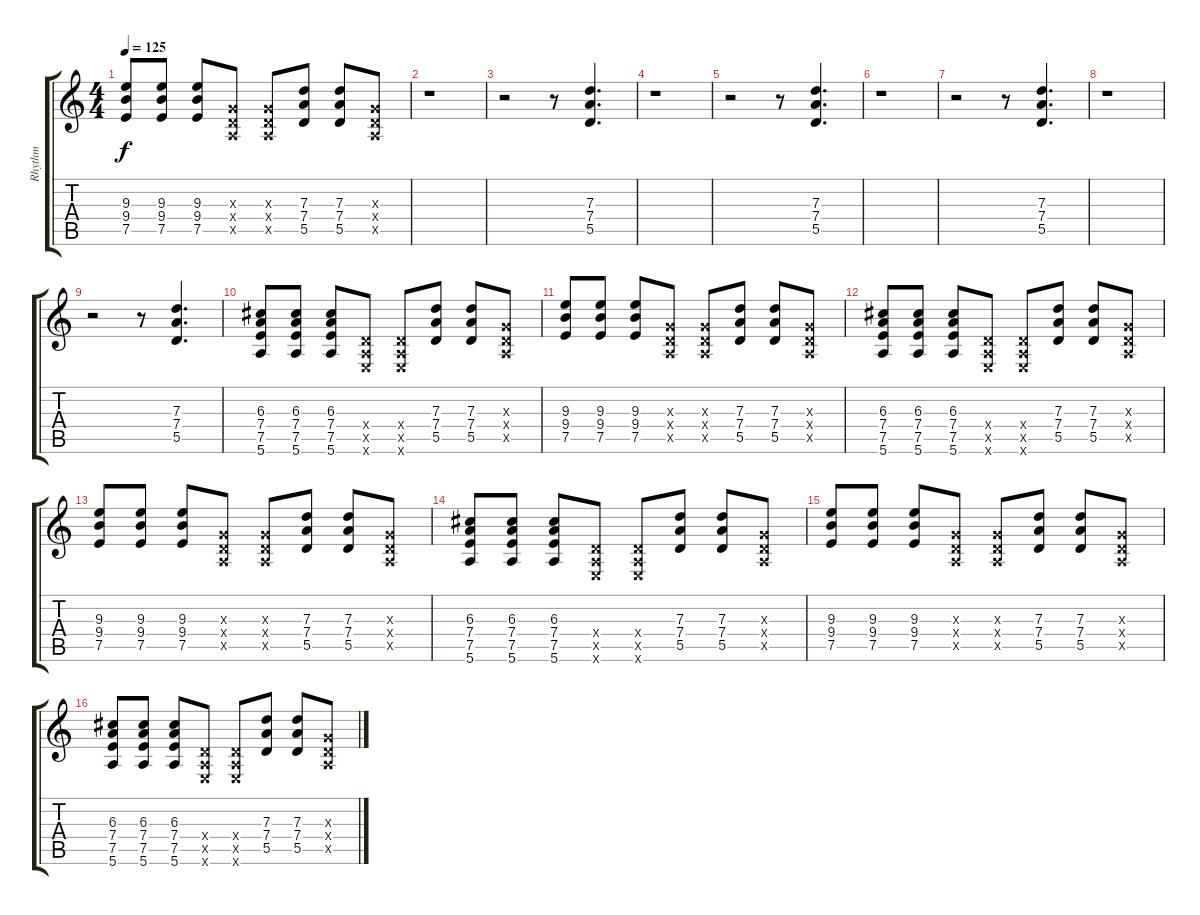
\track ("Rhythm" "Rhythm") {instrument overdrivenguitar}
\staff {score tabs}
\tuning (E4 B3 G3 D3 A2 E2) {hide}
\ts (4 4)
\tempo 125
\clef g2
\ks c
(9.3 9.4 7.5).8{dy f} (9.3 9.4 7.5).8 (9.3 9.4 7.5).8 (0.3{x} 0.4{x} 0.5{x}).8 (0.3{x} 0.4{x} 0.5{x}).8 (7.3 7.4 5.5).8 (7.3 7.4 5.5).8 (0.3{x} 0.4{x} 0.5{x}).8 |
r.1 |
r.2 r.8 (7.3 7.4 5.5).4{d} |
r.1 |
r.2 r.8 (7.3 7.4 5.5).4{d} |
r.1 |
r.2 r.8 (7.3 7.4 5.5).4{d} |
r.1 |
r.2 r.8 (7.3 7.4 5.5).4{d} |
(6.3 7.4 7.5 5.6).8 (6.3 7.4 7.5 5.6).8 (6.3 7.4 7.5 5.6).8 (0.4{x} 0.5{x} 0.6{x}).8 (0.4{x} 0.5{x} 0.6{x}).8 (7.3 7.4 5.5).8 (7.3 7.4 5.5).8 (0.3{x} 0.4{x} 0.5{x}).8 |
(9.3 9.4 7.5).8 (9.3 9.4 7.5).8 (9.3 9.4 7.5).8 (0.3{x} 0.4{x} 0.5{x}).8 (0.3{x} 0.4{x} 0.5{x}).8 (7.3 7.4 5.5).8 (7.3 7.4 5.5).8 (0.3{x} 0.4{x} 0.5{x}).8 |
(6.3 7.4 7.5 5.6).8 (6.3 7.4 7.5 5.6).8 (6.3 7.4 7.5 5.6).8 (0.4{x} 0.5{x} 0.6{x}).8 (0.4{x} 0.5{x} 0.6{x}).8 (7.3 7.4 5.5).8 (7.3 7.4 5.5).8 (0.3{x} 0.4{x} 0.5{x}).8 |
(9.3 9.4 7.5).8 (9.3 9.4 7.5).8 (9.3 9.4 7.5).8 (0.3{x} 0.4{x} 0.5{x}).8 (0.3{x} 0.4{x} 0.5{x}).8 (7.3 7.4 5.5).8 (7.3 7.4 5.5).8 (0.3{x} 0.4{x} 0.5{x}).8 |
(6.3 7.4 7.5 5.6).8 (6.3 7.4 7.5 5.6).8 (6.3 7.4 7.5 5.6).8 (0.4{x} 0.5{x} 0.6{x}).8 (0.4{x} 0.5{x} 0.6{x}).8 (7.3 7.4 5.5).8 (7.3 7.4 5.5).8 (0.3{x} 0.4{x} 0.5{x}).8 |
(9.3 9.4 7.5).8 (9.3 9.4 7.5).8 (9.3 9.4 7.5).8 (0.3{x} 0.4{x} 0.5{x}).8 (0.3{x} 0.4{x} 0.5{x}).8 (7.3 7.4 5.5).8 (7.3 7.4 5.5).8 (0.3{x} 0.4{x} 0.5{x}).8 |
(6.3 7.4 7.5 5.6).8 (6.3 7.4 7.5 5.6).8 (6.3 7.4 7.5 5.6).8 (0.4{x} 0.5{x} 0.6{x}).8 (0.4{x} 0.5{x} 0.6{x}).8 (7.3 7.4 5.5).8 (7.3 7.4 5.5).8 (0.3{x} 0.4{x} 0.5{x}).8
